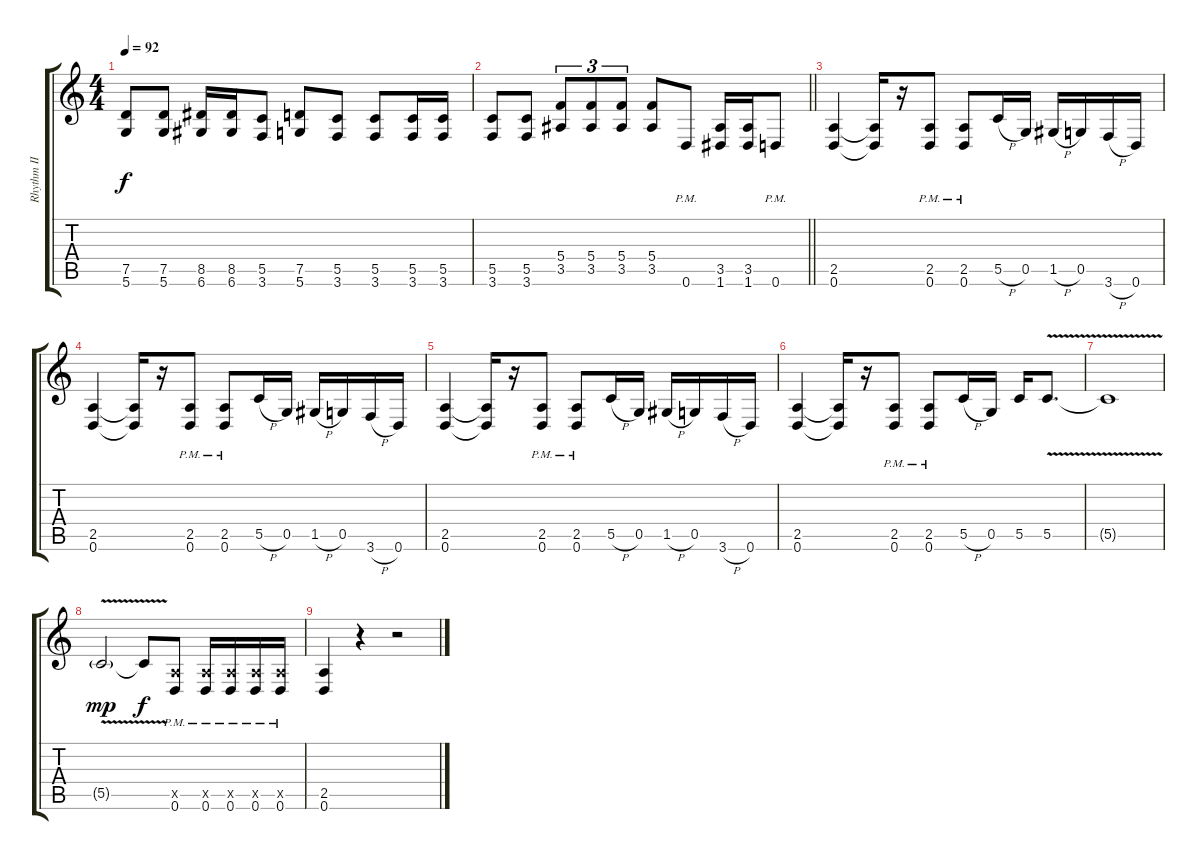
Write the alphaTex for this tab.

\track ("Rhythm II" "Rhythm II") {instrument distortionguitar}
\staff {score tabs}
\tuning (D4 A3 F3 C3 G2 D2) {hide}
\ts (4 4)
\tempo 92
\clef g2
\ks c
(7.5 5.6).8{dy f} (7.5 5.6).8 (8.5 6.6).16 (8.5 6.6).16 (5.5 3.6).8 (7.5 5.6).8 (5.5 3.6).8 (5.5 3.6).8 (5.5 3.6).16 (5.5 3.6).16 |
\barLineRight lightlight
(5.5 3.6).8 (5.5 3.6).8 (5.4 3.5).8{tu (3 2)} (5.4 3.5).8{tu (3 2)} (5.4 3.5).8{tu (3 2)} (5.4 3.5).8 0.6{pm}.8 (3.5 1.6).16 (3.5 1.6).16 0.6{pm}.8 |
(2.5 0.6).4 (2.5{t} 0.6{t}).16 r.16 (2.5{pm} 0.6{pm}).8 (2.5{pm} 0.6{pm}).8 5.5{h}.16 0.5.16 1.5{h}.16 0.5.16 3.6{h}.16 0.6.16 |
(2.5 0.6).4 (2.5{t} 0.6{t}).16 r.16 (2.5{pm} 0.6{pm}).8 (2.5{pm} 0.6{pm}).8 5.5{h}.16 0.5.16 1.5{h}.16 0.5.16 3.6{h}.16 0.6.16 |
(2.5 0.6).4 (2.5{t} 0.6{t}).16 r.16 (2.5{pm} 0.6{pm}).8 (2.5{pm} 0.6{pm}).8 5.5{h}.16 0.5.16 1.5{h}.16 0.5.16 3.6{h}.16 0.6.16 |
(2.5 0.6).4 (2.5{t} 0.6{t}).16 r.16 (2.5{pm} 0.6{pm}).8 (2.5{pm} 0.6{pm}).8 5.5{h}.16 0.5.16 5.5.16 5.5{v}.8{d} |
5.5{t}.1 |
5.5{v g}.2{dy mp} 5.5{t}.8{dy f} (2.5{x} 0.6{pm}).8 (2.5{x} 0.6{pm}).16 (2.5{x} 0.6{pm}).16 (2.5{x} 0.6{pm}).16 (2.5{x} 0.6{pm}).16 |
(2.5 0.6).4 r.4 r.2
